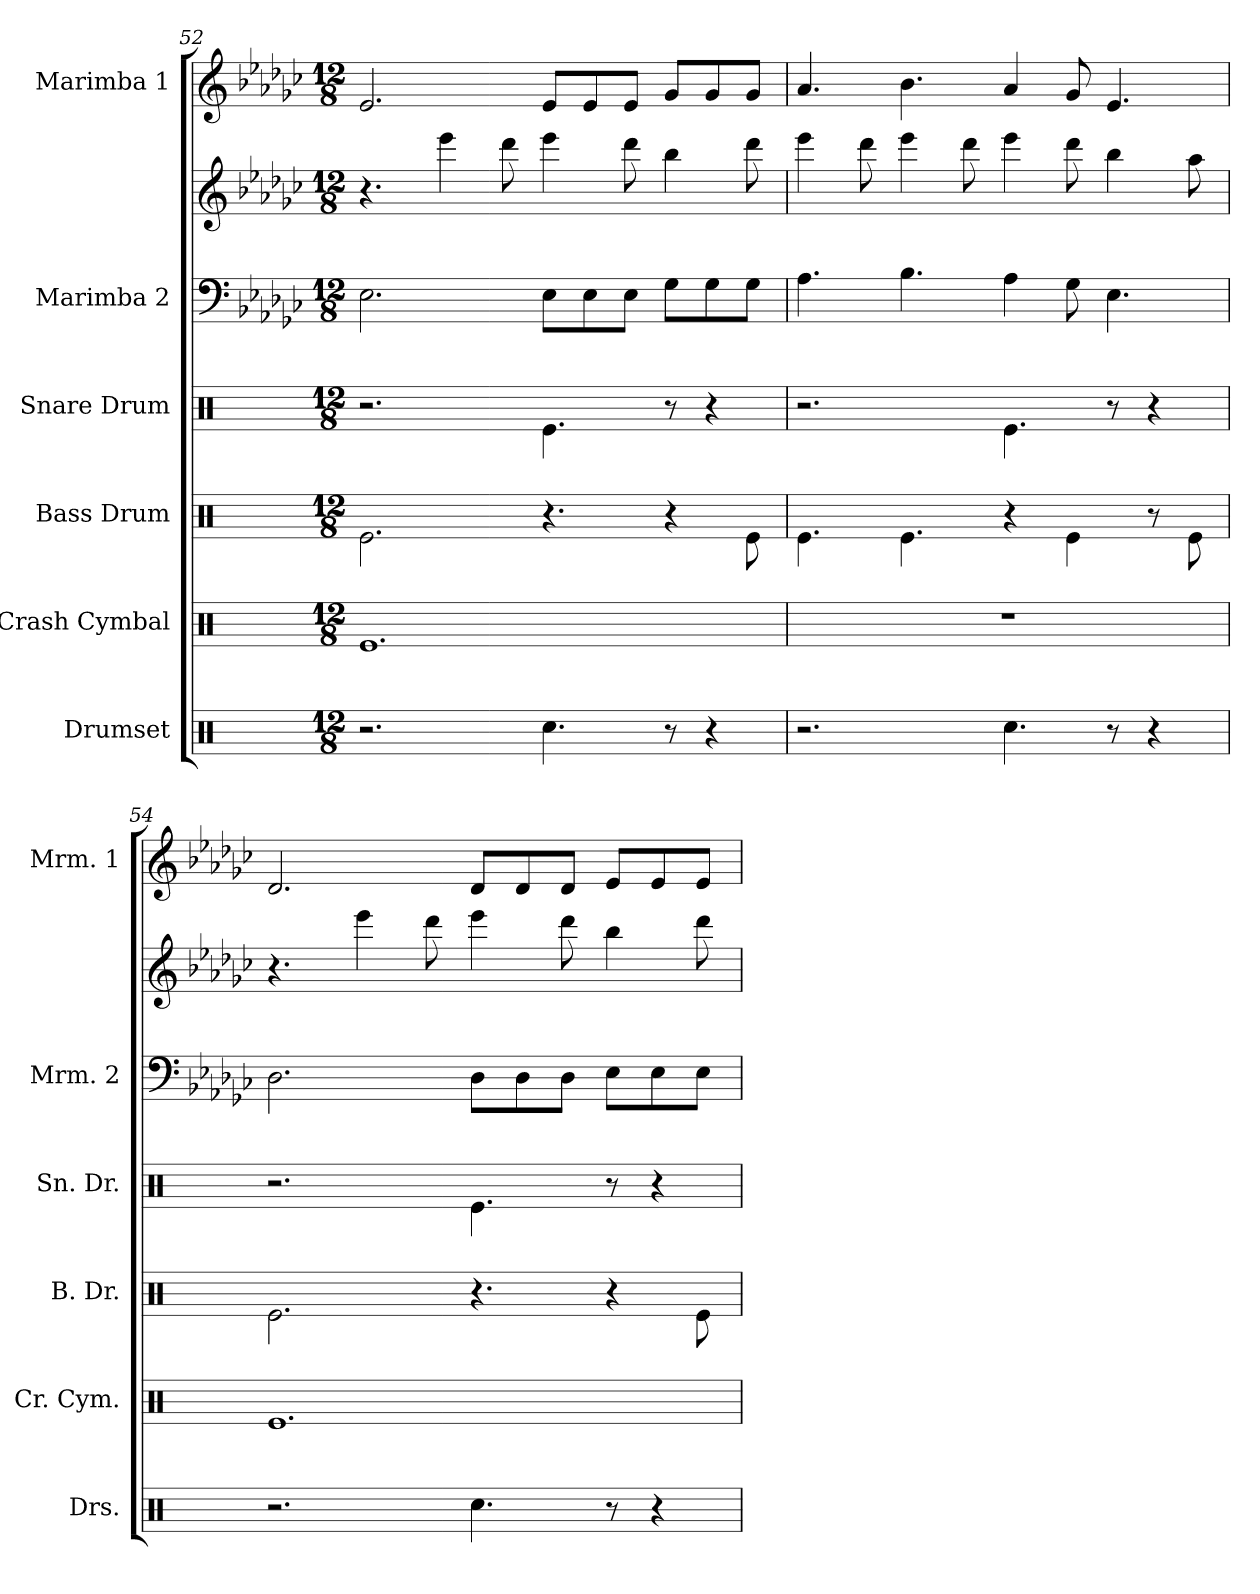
**kern	**kern	**kern	**kern	**kern	**kern	**kern
*part6	*part5	*part4	*part3	*part2	*part2	*part1
*staff7	*staff6	*staff5	*staff4	*staff3	*staff2	*staff1
*I"Drumset	*I"Crash Cymbal	*I"Bass Drum	*I"Snare Drum	*I"Marimba 2	*	*I"Marimba 1
*I'Drs.	*I'Cr. Cym.	*I'B. Dr.	*I'Sn. Dr.	*I'Mrm. 2	*	*I'Mrm. 1
*clefX	*clefX	*clefX	*clefX	*clefF4	*clefG2	*clefG2
*k[]	*k[]	*k[]	*k[]	*k[b-e-a-d-g-c-]	*k[b-e-a-d-g-c-]	*k[b-e-a-d-g-c-]
*M12/8	*M12/8	*M12/8	*M12/8	*M12/8	*M12/8	*M12/8
=52	=52	=52	=52	=52	=52	=52
2.r	1.Re	2.Re\	2.r	2.E-\	4.r	2.e-/
.	.	.	.	.	4eee-\	.
.	.	.	.	.	8ddd-\	.
4.Rcc\	.	4.r	4.Re\	8E-\L	4eee-\	8e-/L
.	.	.	.	8E-\	.	8e-/
.	.	.	.	8E-\J	8ddd-\	8e-/J
8r	.	4r	8r	8G-\L	4bb-\	8g-/L
4r	.	.	4r	8G-\	.	8g-/
.	.	8Re\	.	8G-\J	8ddd-\	8g-/J
!!LO:LB:g=z
=53	=53	=53	=53	=53	=53	=53
2.r	1.r	4.Re\	2.r	4.A-\	4eee-\	4.a-/
.	.	.	.	.	8ddd-\	.
.	.	4.Re\	.	4.B-\	4eee-\	4.b-\
.	.	.	.	.	8ddd-\	.
4.Rcc\	.	4r	4.Re\	4A-\	4eee-\	4a-/
.	.	4Re\	.	8G-\	8ddd-\	8g-/
8r	.	.	8r	4.E-\	4bb-\	4.e-/
4r	.	8r	4r	.	.	.
.	.	8Re\	.	.	8aa-\	.
=54	=54	=54	=54	=54	=54	=54
2.r	1.Re	2.Re\	2.r	2.D-\	4.r	2.d-/
.	.	.	.	.	4eee-\	.
.	.	.	.	.	8ddd-\	.
4.Rcc\	.	4.r	4.Re\	8D-\L	4eee-\	8d-/L
.	.	.	.	8D-\	.	8d-/
.	.	.	.	8D-\J	8ddd-\	8d-/J
8r	.	4r	8r	8E-\L	4bb-\	8e-/L
4r	.	.	4r	8E-\	.	8e-/
.	.	8Re\	.	8E-\J	8ddd-\	8e-/J
=	=	=	=	=	=	=
*-	*-	*-	*-	*-	*-	*-
